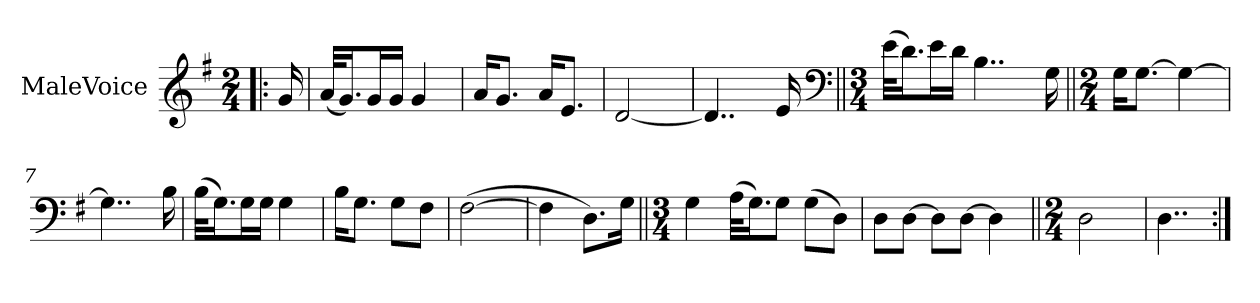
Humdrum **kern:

**kern
*part1
*staff1
*I"MaleVoice
*clefG2
*k[f#]
*M2/4
*MM69
=!|:
16g
=1
(32a/KLL
16.g/J)
16g/L
16g/JJ
4g
=2
16a/KL
8.g/J
16a/KL
8.e/J
=3
[2d
=4
4..d]
16e
*clefF4
=5||
*M3/4
(32e\KLL
16.d\J)
16e\L
16d\JJ
4..B
16G
=6||
*M2/4
16G\KL
[8.G\J
4G_
=7
4..G]
16B
=8
(32B\KLL
16.G\J)
16G\L
16G\JJ
4G
=9
16B\KL
8.G\J
8G\L
8F#\J
=10
([2F#
=11
4F#]
8.D\L)
16G\Jk
=12||
*M3/4
4G
(32A\KLL
16.G\J)
8G\J
(8G\L
8D\J)
=13
8D\L
[8D\J
8D\L]
[8D\J
4D]
=14||
*M2/4
2D
=15
4..D
=:|!
*-
